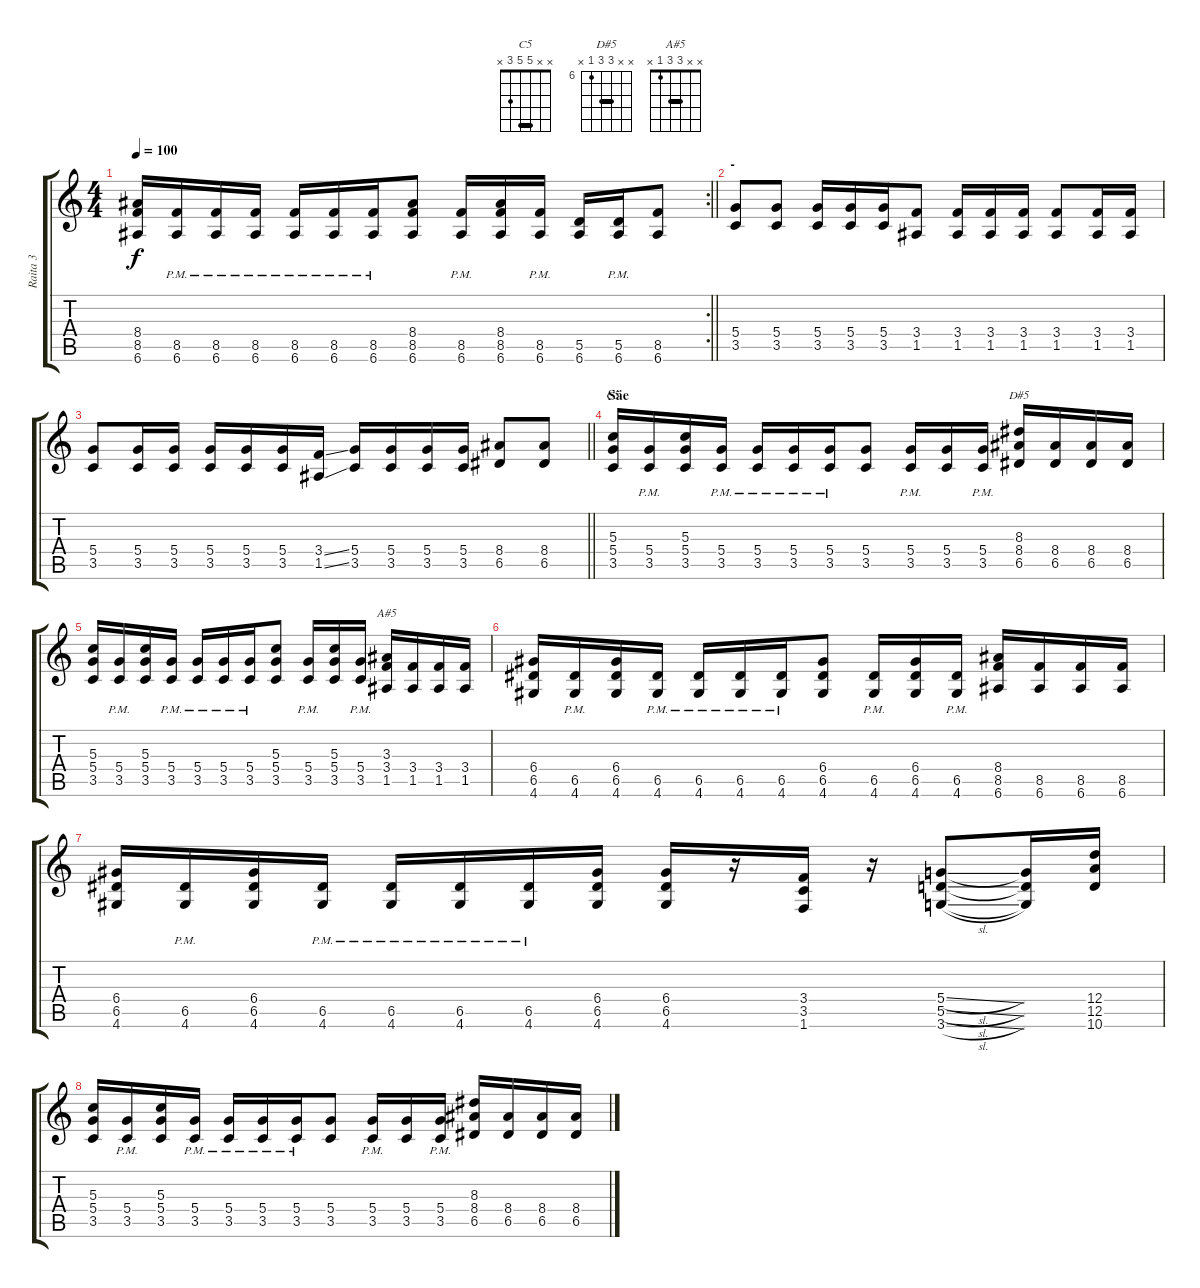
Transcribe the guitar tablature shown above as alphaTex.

\track ("Raita 3" "Raita 3") {instrument overdrivenguitar}
\staff {score tabs}
\tuning (E4 B3 G3 D3 A2 E2) {hide}
\chord ("C5" x x 5 5 3 x) {barre 5}
\chord ("D#5" x x 8 8 6 x) {firstfret 6 barre 8}
\chord ("A#5" x x 3 3 1 x) {barre 3}
\rc 2
\ts (4 4)
\tempo 100
\clef g2
\barLineRight lightlight
\ks c
(8.4 8.5 6.6).16{dy f} (8.5{pm} 6.6{pm}).16 (8.5{pm} 6.6{pm}).16 (8.5{pm} 6.6{pm}).16 (8.5{pm} 6.6{pm}).16 (8.5{pm} 6.6{pm}).16 (8.5{pm} 6.6{pm}).16 (8.4 8.5 6.6).8 (8.5{pm} 6.6{pm}).16 (8.4 8.5 6.6).16 (8.5{pm} 6.6{pm}).16 (5.5 6.6).16 (5.5{pm} 6.6{pm}).16 (8.5 6.6).8 |
\section ("" "-")
(5.4 3.5).8 (5.4 3.5).8 (5.4 3.5).16 (5.4 3.5).16 (5.4 3.5).16 (3.4 1.5).8 (3.4 1.5).16 (3.4 1.5).16 (3.4 1.5).16 (3.4 1.5).8 (3.4 1.5).16 (3.4 1.5).16 |
\barLineRight lightlight
(5.4 3.5).8 (5.4 3.5).16 (5.4 3.5).16 (5.4 3.5).16 (5.4 3.5).16 (5.4 3.5).16 (3.4{ss} 1.5{ss}).16 (5.4 3.5).16 (5.4 3.5).16 (5.4 3.5).16 (5.4 3.5).16 (8.4 6.5).8 (8.4 6.5).8 |
\section ("" "Säe")
(5.3 5.4 3.5).16{ch "C5"} (5.4{pm} 3.5{pm}).16 (5.3 5.4 3.5).16 (5.4{pm} 3.5{pm}).16 (5.4{pm} 3.5{pm}).16 (5.4{pm} 3.5{pm}).16 (5.4{pm} 3.5{pm}).16 (5.4 3.5).8 (5.4{pm} 3.5{pm}).16 (5.4 3.5).16 (5.4{pm} 3.5{pm}).16 (8.3 8.4 6.5).16{ch "D#5"} (8.4 6.5).16 (8.4 6.5).16 (8.4 6.5).16 |
(5.3 5.4 3.5).16 (5.4{pm} 3.5{pm}).16 (5.3 5.4 3.5).16 (5.4{pm} 3.5{pm}).16 (5.4{pm} 3.5{pm}).16 (5.4{pm} 3.5{pm}).16 (5.4{pm} 3.5{pm}).16 (5.3 5.4 3.5).8 (5.4{pm} 3.5{pm}).16 (5.3 5.4 3.5).16 (5.4{pm} 3.5{pm}).16 (3.3 3.4 1.5).16{ch "A#5"} (3.4 1.5).16 (3.4 1.5).16 (3.4 1.5).16 |
(6.4 6.5 4.6).16 (6.5{pm} 4.6{pm}).16 (6.4 6.5 4.6).16 (6.5{pm} 4.6{pm}).16 (6.5{pm} 4.6{pm}).16 (6.5{pm} 4.6{pm}).16 (6.5{pm} 4.6{pm}).16 (6.4 6.5 4.6).8 (6.5{pm} 4.6{pm}).16 (6.4 6.5 4.6).16 (6.5{pm} 4.6{pm}).16 (8.4 8.5 6.6).16 (8.5 6.6).16 (8.5 6.6).16 (8.5 6.6).16 |
(6.4 6.5 4.6).16 (6.5{pm} 4.6{pm}).16 (6.4 6.5 4.6).16 (6.5{pm} 4.6{pm}).16 (6.5{pm} 4.6{pm}).16 (6.5{pm} 4.6{pm}).16 (6.5{pm} 4.6{pm}).16 (6.4 6.5 4.6).16 (6.4 6.5 4.6).16 r.16 (3.4 3.5 1.6).16 r.16 (5.4{sl} 5.5{sl} 3.6{sl}).8 (5.4{t} 5.5{t} 3.6{t}).16 (12.4 12.5 10.6).16 |
(5.3 5.4 3.5).16 (5.4{pm} 3.5{pm}).16 (5.3 5.4 3.5).16 (5.4{pm} 3.5{pm}).16 (5.4{pm} 3.5{pm}).16 (5.4{pm} 3.5{pm}).16 (5.4{pm} 3.5{pm}).16 (5.4 3.5).8 (5.4{pm} 3.5{pm}).16 (5.4 3.5).16 (5.4{pm} 3.5{pm}).16 (8.3 8.4 6.5).16 (8.4 6.5).16 (8.4 6.5).16 (8.4 6.5).16
